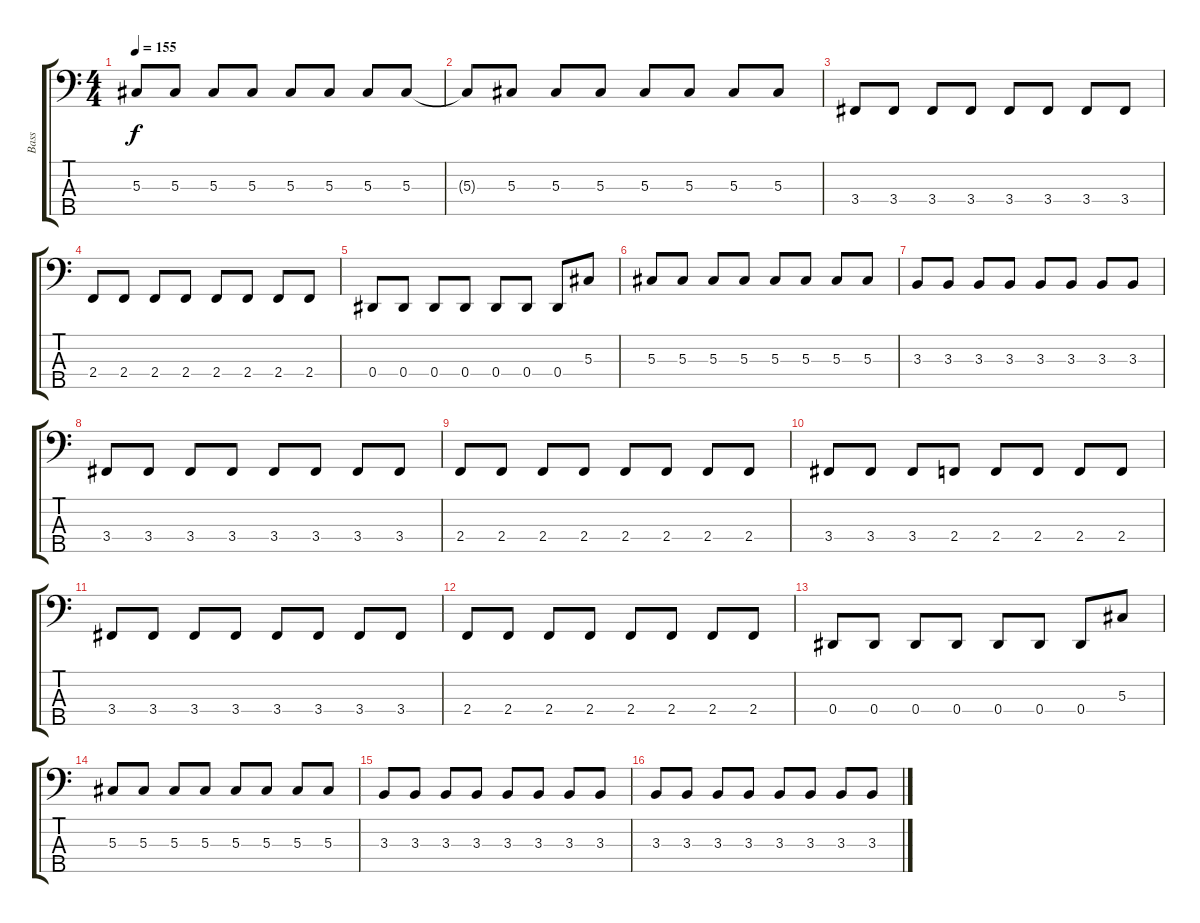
\track ("Bass" "Bass") {instrument electricbasspick}
\staff {score tabs}
\tuning (Gb2 Db2 Ab1 Eb1 Bb0) {hide}
\ts (4 4)
\tempo 155
\clef f4
\ks c
5.3.8{dy f} 5.3.8 5.3.8 5.3.8 5.3.8 5.3.8 5.3.8 5.3.8 |
5.3{t}.8 5.3.8 5.3.8 5.3.8 5.3.8 5.3.8 5.3.8 5.3.8 |
3.4.8 3.4.8 3.4.8 3.4.8 3.4.8 3.4.8 3.4.8 3.4.8 |
2.4.8 2.4.8 2.4.8 2.4.8 2.4.8 2.4.8 2.4.8 2.4.8 |
0.4.8 0.4.8 0.4.8 0.4.8 0.4.8 0.4.8 0.4.8 5.3.8 |
5.3.8 5.3.8 5.3.8 5.3.8 5.3.8 5.3.8 5.3.8 5.3.8 |
3.3.8 3.3.8 3.3.8 3.3.8 3.3.8 3.3.8 3.3.8 3.3.8 |
3.4.8 3.4.8 3.4.8 3.4.8 3.4.8 3.4.8 3.4.8 3.4.8 |
2.4.8 2.4.8 2.4.8 2.4.8 2.4.8 2.4.8 2.4.8 2.4.8 |
3.4.8 3.4.8 3.4.8 2.4.8 2.4.8 2.4.8 2.4.8 2.4.8 |
3.4.8 3.4.8 3.4.8 3.4.8 3.4.8 3.4.8 3.4.8 3.4.8 |
2.4.8 2.4.8 2.4.8 2.4.8 2.4.8 2.4.8 2.4.8 2.4.8 |
0.4.8 0.4.8 0.4.8 0.4.8 0.4.8 0.4.8 0.4.8 5.3.8 |
5.3.8 5.3.8 5.3.8 5.3.8 5.3.8 5.3.8 5.3.8 5.3.8 |
3.3.8 3.3.8 3.3.8 3.3.8 3.3.8 3.3.8 3.3.8 3.3.8 |
3.3.8 3.3.8 3.3.8 3.3.8 3.3.8 3.3.8 3.3.8 3.3.8
